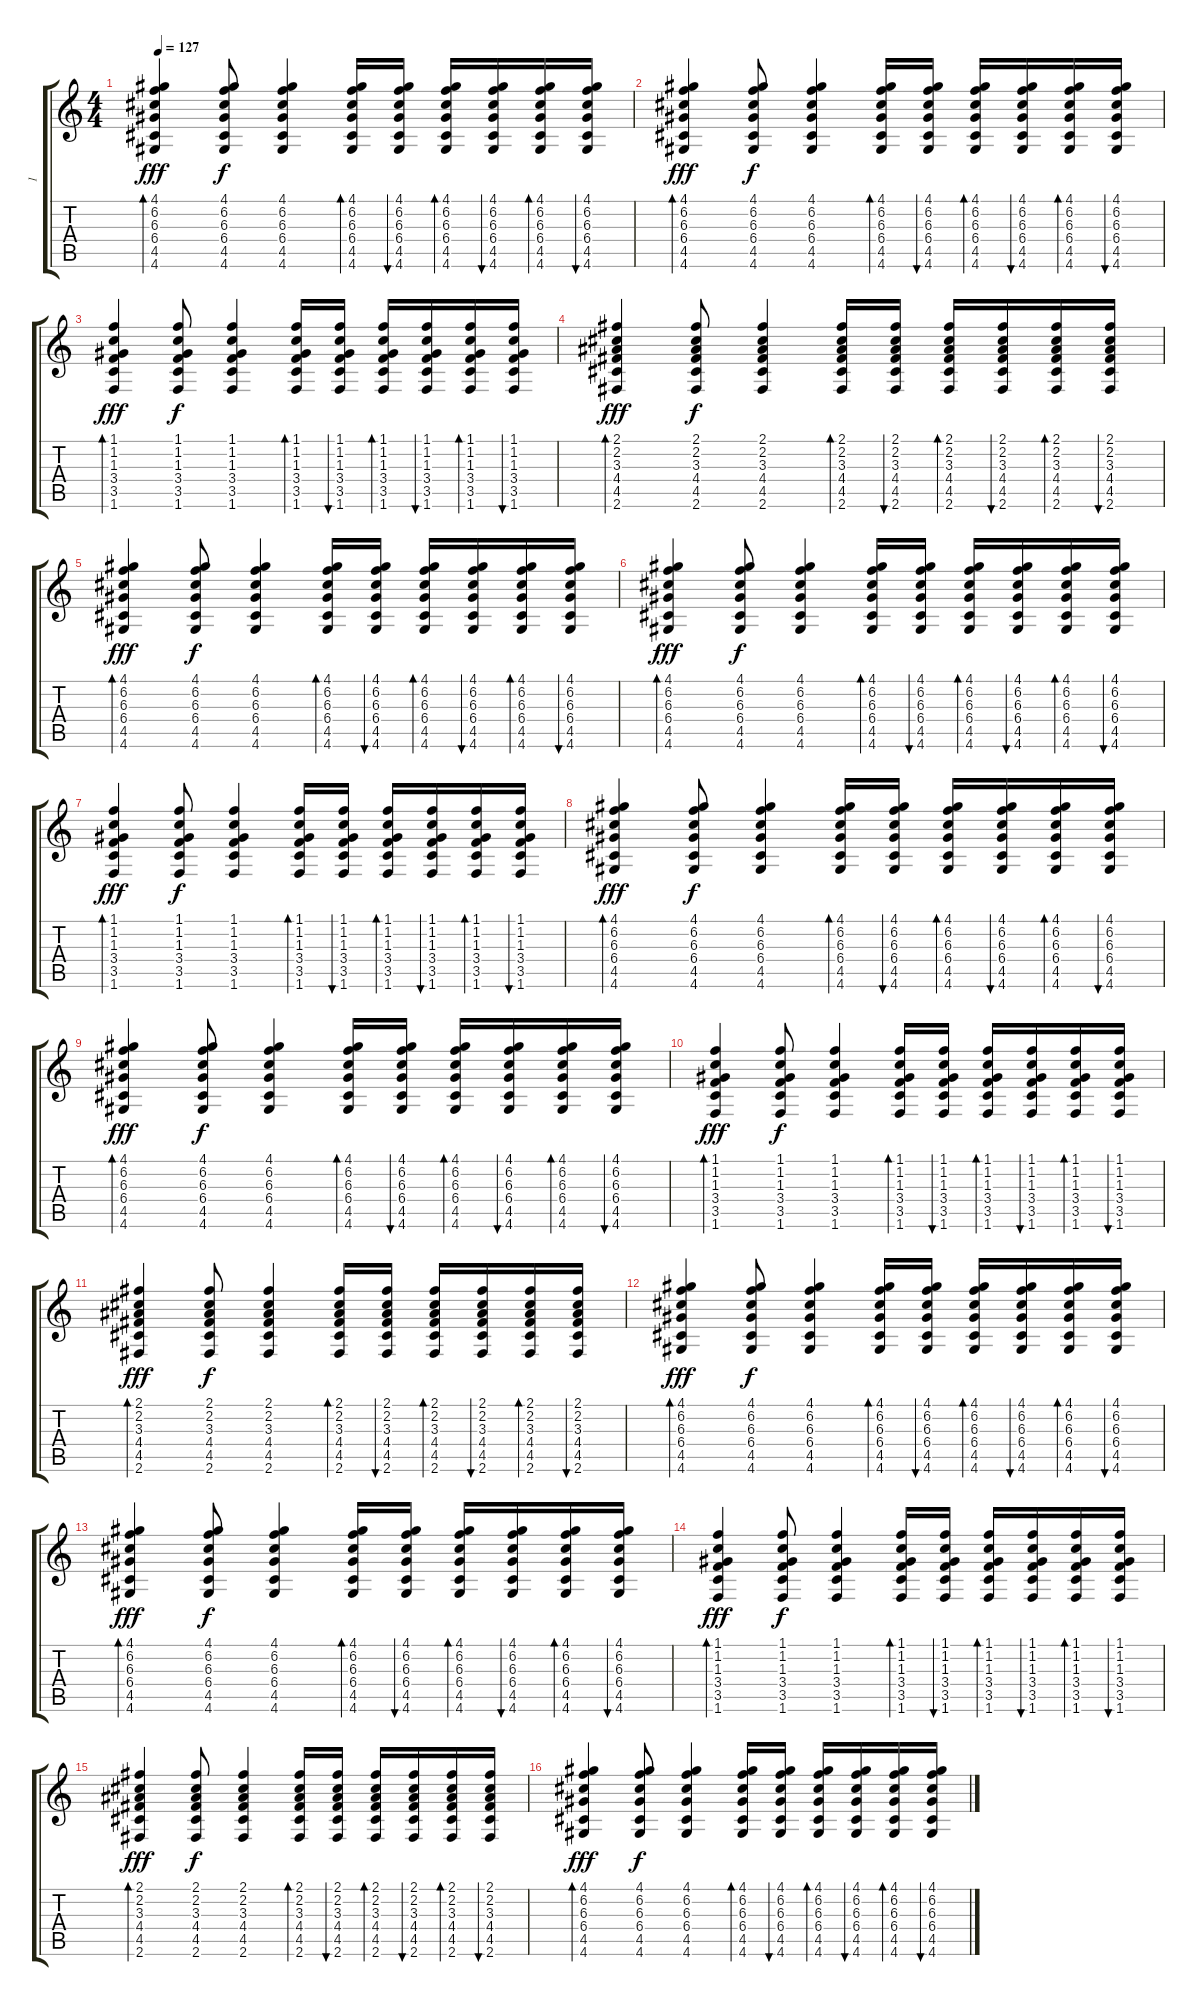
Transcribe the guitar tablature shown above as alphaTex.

\track ("1" "1") {instrument acousticguitarsteel}
\staff {score tabs}
\tuning (E4 B3 G3 D3 A2 E2) {hide}
\ts (4 4)
\tempo 127
\clef g2
\ks c
(4.1 6.2 6.3 6.4 4.5 4.6).4{bd 30 dy fff} (4.1 6.2 6.3 6.4 4.5 4.6).8{dy f} (4.1 6.2 6.3 6.4 4.5 4.6).4 (4.1 6.2 6.3 6.4 4.5 4.6).16{bd 30} (4.1 6.2 6.3 6.4 4.5 4.6).16{bu 30} (4.1 6.2 6.3 6.4 4.5 4.6).16{bd 30} (4.1 6.2 6.3 6.4 4.5 4.6).16{bu 30} (4.1 6.2 6.3 6.4 4.5 4.6).16{bd 30} (4.1 6.2 6.3 6.4 4.5 4.6).16{bu 30} |
(4.1 6.2 6.3 6.4 4.5 4.6).4{bd 30 dy fff} (4.1 6.2 6.3 6.4 4.5 4.6).8{dy f} (4.1 6.2 6.3 6.4 4.5 4.6).4 (4.1 6.2 6.3 6.4 4.5 4.6).16{bd 30} (4.1 6.2 6.3 6.4 4.5 4.6).16{bu 30} (4.1 6.2 6.3 6.4 4.5 4.6).16{bd 30} (4.1 6.2 6.3 6.4 4.5 4.6).16{bu 30} (4.1 6.2 6.3 6.4 4.5 4.6).16{bd 30} (4.1 6.2 6.3 6.4 4.5 4.6).16{bu 30} |
(1.1 1.2 1.3 3.4 3.5 1.6).4{bd 30 dy fff} (1.1 1.2 1.3 3.4 3.5 1.6).8{dy f} (1.1 1.2 1.3 3.4 3.5 1.6).4 (1.1 1.2 1.3 3.4 3.5 1.6).16{bd 30} (1.1 1.2 1.3 3.4 3.5 1.6).16{bu 30} (1.1 1.2 1.3 3.4 3.5 1.6).16{bd 30} (1.1 1.2 1.3 3.4 3.5 1.6).16{bu 30} (1.1 1.2 1.3 3.4 3.5 1.6).16{bd 30} (1.1 1.2 1.3 3.4 3.5 1.6).16{bu 30} |
(2.1 2.2 3.3 4.4 4.5 2.6).4{bd 30 dy fff} (2.1 2.2 3.3 4.4 4.5 2.6).8{dy f} (2.1 2.2 3.3 4.4 4.5 2.6).4 (2.1 2.2 3.3 4.4 4.5 2.6).16{bd 30} (2.1 2.2 3.3 4.4 4.5 2.6).16{bu 30} (2.1 2.2 3.3 4.4 4.5 2.6).16{bd 30} (2.1 2.2 3.3 4.4 4.5 2.6).16{bu 30} (2.1 2.2 3.3 4.4 4.5 2.6).16{bd 30} (2.1 2.2 3.3 4.4 4.5 2.6).16{bu 30} |
(4.1 6.2 6.3 6.4 4.5 4.6).4{bd 30 dy fff} (4.1 6.2 6.3 6.4 4.5 4.6).8{dy f} (4.1 6.2 6.3 6.4 4.5 4.6).4 (4.1 6.2 6.3 6.4 4.5 4.6).16{bd 30} (4.1 6.2 6.3 6.4 4.5 4.6).16{bu 30} (4.1 6.2 6.3 6.4 4.5 4.6).16{bd 30} (4.1 6.2 6.3 6.4 4.5 4.6).16{bu 30} (4.1 6.2 6.3 6.4 4.5 4.6).16{bd 30} (4.1 6.2 6.3 6.4 4.5 4.6).16{bu 30} |
(4.1 6.2 6.3 6.4 4.5 4.6).4{bd 30 dy fff} (4.1 6.2 6.3 6.4 4.5 4.6).8{dy f} (4.1 6.2 6.3 6.4 4.5 4.6).4 (4.1 6.2 6.3 6.4 4.5 4.6).16{bd 30} (4.1 6.2 6.3 6.4 4.5 4.6).16{bu 30} (4.1 6.2 6.3 6.4 4.5 4.6).16{bd 30} (4.1 6.2 6.3 6.4 4.5 4.6).16{bu 30} (4.1 6.2 6.3 6.4 4.5 4.6).16{bd 30} (4.1 6.2 6.3 6.4 4.5 4.6).16{bu 30} |
(1.1 1.2 1.3 3.4 3.5 1.6).4{bd 30 dy fff} (1.1 1.2 1.3 3.4 3.5 1.6).8{dy f} (1.1 1.2 1.3 3.4 3.5 1.6).4 (1.1 1.2 1.3 3.4 3.5 1.6).16{bd 30} (1.1 1.2 1.3 3.4 3.5 1.6).16{bu 30} (1.1 1.2 1.3 3.4 3.5 1.6).16{bd 30} (1.1 1.2 1.3 3.4 3.5 1.6).16{bu 30} (1.1 1.2 1.3 3.4 3.5 1.6).16{bd 30} (1.1 1.2 1.3 3.4 3.5 1.6).16{bu 30} |
(4.1 6.2 6.3 6.4 4.5 4.6).4{bd 30 dy fff} (4.1 6.2 6.3 6.4 4.5 4.6).8{dy f} (4.1 6.2 6.3 6.4 4.5 4.6).4 (4.1 6.2 6.3 6.4 4.5 4.6).16{bd 30} (4.1 6.2 6.3 6.4 4.5 4.6).16{bu 30} (4.1 6.2 6.3 6.4 4.5 4.6).16{bd 30} (4.1 6.2 6.3 6.4 4.5 4.6).16{bu 30} (4.1 6.2 6.3 6.4 4.5 4.6).16{bd 30} (4.1 6.2 6.3 6.4 4.5 4.6).16{bu 30} |
(4.1 6.2 6.3 6.4 4.5 4.6).4{bd 30 dy fff} (4.1 6.2 6.3 6.4 4.5 4.6).8{dy f} (4.1 6.2 6.3 6.4 4.5 4.6).4 (4.1 6.2 6.3 6.4 4.5 4.6).16{bd 30} (4.1 6.2 6.3 6.4 4.5 4.6).16{bu 30} (4.1 6.2 6.3 6.4 4.5 4.6).16{bd 30} (4.1 6.2 6.3 6.4 4.5 4.6).16{bu 30} (4.1 6.2 6.3 6.4 4.5 4.6).16{bd 30} (4.1 6.2 6.3 6.4 4.5 4.6).16{bu 30} |
(1.1 1.2 1.3 3.4 3.5 1.6).4{bd 30 dy fff} (1.1 1.2 1.3 3.4 3.5 1.6).8{dy f} (1.1 1.2 1.3 3.4 3.5 1.6).4 (1.1 1.2 1.3 3.4 3.5 1.6).16{bd 30} (1.1 1.2 1.3 3.4 3.5 1.6).16{bu 30} (1.1 1.2 1.3 3.4 3.5 1.6).16{bd 30} (1.1 1.2 1.3 3.4 3.5 1.6).16{bu 30} (1.1 1.2 1.3 3.4 3.5 1.6).16{bd 30} (1.1 1.2 1.3 3.4 3.5 1.6).16{bu 30} |
(2.1 2.2 3.3 4.4 4.5 2.6).4{bd 30 dy fff} (2.1 2.2 3.3 4.4 4.5 2.6).8{dy f} (2.1 2.2 3.3 4.4 4.5 2.6).4 (2.1 2.2 3.3 4.4 4.5 2.6).16{bd 30} (2.1 2.2 3.3 4.4 4.5 2.6).16{bu 30} (2.1 2.2 3.3 4.4 4.5 2.6).16{bd 30} (2.1 2.2 3.3 4.4 4.5 2.6).16{bu 30} (2.1 2.2 3.3 4.4 4.5 2.6).16{bd 30} (2.1 2.2 3.3 4.4 4.5 2.6).16{bu 30} |
(4.1 6.2 6.3 6.4 4.5 4.6).4{bd 30 dy fff} (4.1 6.2 6.3 6.4 4.5 4.6).8{dy f} (4.1 6.2 6.3 6.4 4.5 4.6).4 (4.1 6.2 6.3 6.4 4.5 4.6).16{bd 30} (4.1 6.2 6.3 6.4 4.5 4.6).16{bu 30} (4.1 6.2 6.3 6.4 4.5 4.6).16{bd 30} (4.1 6.2 6.3 6.4 4.5 4.6).16{bu 30} (4.1 6.2 6.3 6.4 4.5 4.6).16{bd 30} (4.1 6.2 6.3 6.4 4.5 4.6).16{bu 30} |
(4.1 6.2 6.3 6.4 4.5 4.6).4{bd 30 dy fff} (4.1 6.2 6.3 6.4 4.5 4.6).8{dy f} (4.1 6.2 6.3 6.4 4.5 4.6).4 (4.1 6.2 6.3 6.4 4.5 4.6).16{bd 30} (4.1 6.2 6.3 6.4 4.5 4.6).16{bu 30} (4.1 6.2 6.3 6.4 4.5 4.6).16{bd 30} (4.1 6.2 6.3 6.4 4.5 4.6).16{bu 30} (4.1 6.2 6.3 6.4 4.5 4.6).16{bd 30} (4.1 6.2 6.3 6.4 4.5 4.6).16{bu 30} |
(1.1 1.2 1.3 3.4 3.5 1.6).4{bd 30 dy fff} (1.1 1.2 1.3 3.4 3.5 1.6).8{dy f} (1.1 1.2 1.3 3.4 3.5 1.6).4 (1.1 1.2 1.3 3.4 3.5 1.6).16{bd 30} (1.1 1.2 1.3 3.4 3.5 1.6).16{bu 30} (1.1 1.2 1.3 3.4 3.5 1.6).16{bd 30} (1.1 1.2 1.3 3.4 3.5 1.6).16{bu 30} (1.1 1.2 1.3 3.4 3.5 1.6).16{bd 30} (1.1 1.2 1.3 3.4 3.5 1.6).16{bu 30} |
(2.1 2.2 3.3 4.4 4.5 2.6).4{bd 30 dy fff} (2.1 2.2 3.3 4.4 4.5 2.6).8{dy f} (2.1 2.2 3.3 4.4 4.5 2.6).4 (2.1 2.2 3.3 4.4 4.5 2.6).16{bd 30} (2.1 2.2 3.3 4.4 4.5 2.6).16{bu 30} (2.1 2.2 3.3 4.4 4.5 2.6).16{bd 30} (2.1 2.2 3.3 4.4 4.5 2.6).16{bu 30} (2.1 2.2 3.3 4.4 4.5 2.6).16{bd 30} (2.1 2.2 3.3 4.4 4.5 2.6).16{bu 30} |
(4.1 6.2 6.3 6.4 4.5 4.6).4{bd 30 dy fff} (4.1 6.2 6.3 6.4 4.5 4.6).8{dy f} (4.1 6.2 6.3 6.4 4.5 4.6).4 (4.1 6.2 6.3 6.4 4.5 4.6).16{bd 30} (4.1 6.2 6.3 6.4 4.5 4.6).16{bu 30} (4.1 6.2 6.3 6.4 4.5 4.6).16{bd 30} (4.1 6.2 6.3 6.4 4.5 4.6).16{bu 30} (4.1 6.2 6.3 6.4 4.5 4.6).16{bd 30} (4.1 6.2 6.3 6.4 4.5 4.6).16{bu 30}
